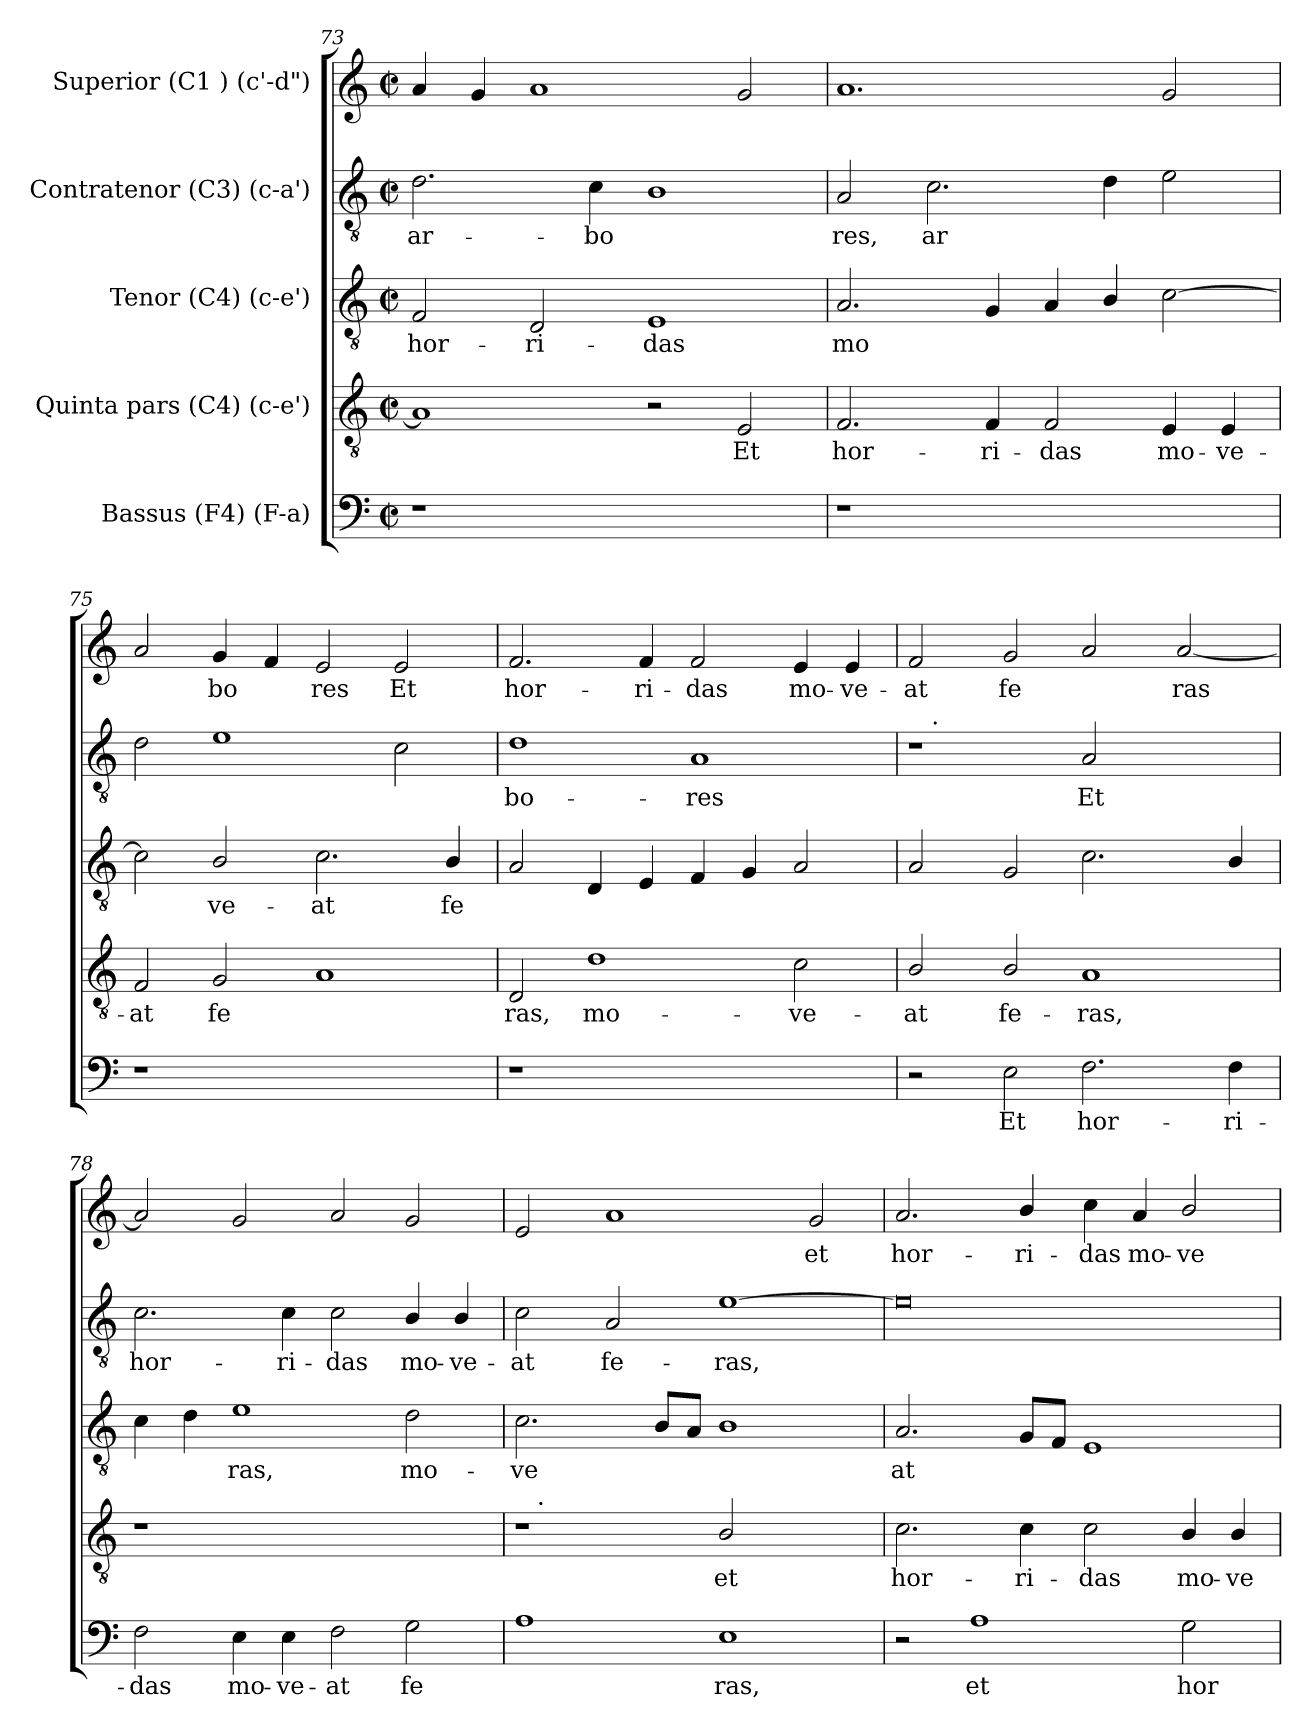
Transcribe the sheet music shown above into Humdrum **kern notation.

**kern	**text	**kern	**text	**kern	**text	**kern	**text	**kern	**text
*part5	*part5	*part4	*part4	*part3	*part3	*part2	*part2	*part1	*part1
*staff5	*staff5	*staff4	*staff4	*staff3	*staff3	*staff2	*staff2	*staff1	*staff1
*I"Bassus (F4)  (F-a)	*	*I"Quinta pars (C4)  (c-e')	*	*I"Tenor (C4)  (c-e')	*	*I"Contratenor (C3)  (c-a')	*	*I"Superior (C1 )  (c'-d")	*
!!LO:PB:g=z
*clefF4	*	*clefGv2	*	*clefGv2	*	*clefGv2	*	*clefG2	*
*k[]	*	*k[]	*	*k[]	*	*k[]	*	*k[]	*
*C:	*	*C:	*	*C:	*	*C:	*	*C:	*
*M2/2	*	*M2/2	*	*M2/2	*	*M2/2	*	*M2/2	*
*met(c|)	*	*met(c|)	*	*met(c|)	*	*met(c|)	*	*met(c|)	*
=73	=73	=73	=73	=73	=73	=73	=73	=73	=73
!	!	!	!LO:LY:b:cj	!	!LO:LY:b:cj	!	!LO:LY:b:cj	!	!LO:LY:b:cj
1r	.	1A]	.	2F/	hor-	2.d\	ar-	4a/	--
!	!	!	!	!	!	!	!	!	!LO:LY:b:cj
.	.	.	.	.	.	.	.	4g/	--
!	!	!	!	!	!LO:LY:b:cj	!	!	!	!LO:LY:b:cj
.	.	.	.	2D/	-ri-	.	.	1a	--
!	!	!	!	!	!	!	!LO:LY:b:cj	!	!
.	.	.	.	.	.	4c\	-bo-	.	.
!	!	!	!	!	!LO:LY:b:cj	!	!LO:LY:b:cj	!	!
1ryy	.	2r	.	1E	-das	1B	--	.	.
!	!	!	!LO:LY:b:cj	!	!	!	!	!	!LO:LY:b:cj
.	.	2E/	Et	.	.	.	.	2g/	--
=74	=74	=74	=74	=74	=74	=74	=74	=74	=74
!	!	!	!LO:LY:b:cj	!	!LO:LY:b:cj	!	!LO:LY:b:cj	!	!LO:LY:b:cj
1r	.	2.F/	hor-	2.A/	mo-	2A/	-res,	1.a	--
!	!	!	!	!	!	!	!LO:LY:b:cj	!	!
.	.	.	.	.	.	2.c\	ar-	.	.
!	!	!	!LO:LY:b:cj	!	!LO:LY:b:cj	!	!	!	!
.	.	4F/	-ri-	4G/	--	.	.	.	.
!	!	!	!LO:LY:b:cj	!	!LO:LY:b:cj	!	!	!	!
1ryy	.	2F/	-das	4A/	--	.	.	.	.
!	!	!	!	!	!LO:LY:b:cj	!	!LO:LY:b:cj	!	!
.	.	.	.	4B/	--	4d\	--	.	.
!	!	!	!LO:LY:b:cj	!	!LO:LY:b:cj	!	!LO:LY:b:cj	!	!LO:LY:b:cj
.	.	4E/	mo-	[>2c\	--	2e\	--	2g/	--
!	!	!	!LO:LY:b:cj	!	!	!	!	!	!
.	.	4E/	-ve-	.	.	.	.	.	.
=75	=75	=75	=75	=75	=75	=75	=75	=75	=75
!	!	!	!LO:LY:b:cj	!	!LO:LY:b:cj	!	!LO:LY:b:cj	!	!LO:LY:b:cj
1r	.	2F/	-at	2c\]	--	2d\	--	2a/	--
!	!	!	!LO:LY:b:cj	!	!LO:LY:b:cj	!	!LO:LY:b:cj	!	!LO:LY:b:cj
.	.	2G/	fe-	2B/	-ve-	1e	--	4g/	-bo-
!	!	!	!	!	!	!	!	!	!LO:LY:b:cj
.	.	.	.	.	.	.	.	4f/	--
!	!	!	!LO:LY:b:cj	!	!LO:LY:b:cj	!	!	!	!LO:LY:b:cj
1ryy	.	1A	--	2.c\	-at	.	.	2e/	-res
!	!	!	!	!	!	!	!LO:LY:b:cj	!	!LO:LY:b:cj
.	.	.	.	.	.	2c\	--	2e/	Et
!	!	!	!	!	!LO:LY:b:cj	!	!	!	!
.	.	.	.	4B/	fe-	.	.	.	.
=76	=76	=76	=76	=76	=76	=76	=76	=76	=76
!	!	!	!LO:LY:b:cj	!	!LO:LY:b:cj	!	!LO:LY:b:cj	!	!LO:LY:b:cj
1r	.	2D/	-ras,	2A/	--	1d	-bo-	2.f/	hor-
!	!	!	!LO:LY:b:cj	!	!LO:LY:b:cj	!	!	!	!
.	.	1d	mo-	4D/	--	.	.	.	.
!	!	!	!	!	!LO:LY:b:cj	!	!	!	!LO:LY:b:cj
.	.	.	.	4E/	--	.	.	4f/	-ri-
!	!	!	!	!	!LO:LY:b:cj	!	!LO:LY:b:cj	!	!LO:LY:b:cj
1ryy	.	.	.	4F/	--	1A	-res	2f/	-das
!	!	!	!	!	!LO:LY:b:cj	!	!	!	!
.	.	.	.	4G/	--	.	.	.	.
!	!	!	!LO:LY:b:cj	!	!LO:LY:b:cj	!	!	!	!LO:LY:b:cj
.	.	2c\	-ve-	2A/	--	.	.	4e/	mo-
!	!	!	!	!	!	!	!	!	!LO:LY:b:cj
.	.	.	.	.	.	.	.	4e/	-ve-
!!LO:LB:g=z
=77	=77	=77	=77	=77	=77	=77	=77	=77	=77
!	!	!	!LO:LY:b:cj	!	!LO:LY:b:cj	!	!	!	!LO:LY:b:cj
*	*	*	*	*	*	*^	*	*	*
2r	.	2B/	-at	2A/	--	1r	16ryy	.	2f/	-at
!	!	!	!	!	!	!	!LO:TX:a:t=.	!	!	!
.	.	.	.	.	.	.	1ryy	.	.	.
!	!LO:LY:b:cj	!	!LO:LY:b:cj	!	!LO:LY:b:cj	!	!	!	!	!LO:LY:b:cj
2E\	Et	2B/	fe-	2G/	--	.	.	.	2g/	fe-
!	!LO:LY:b:cj	!	!LO:LY:b:cj	!	!LO:LY:b:cj	!	!	!LO:LY:b:cj	!	!LO:LY:b:cj
2.F\	hor-	1A	-ras,	2.c\	--	2A/	.	Et	2a/	--
.	.	.	.	.	.	.	2...ryy	.	.	.
!	!	!	!	!	!	!	!	!	!	!LO:LY:b:cj
.	.	.	.	.	.	2ryy	.	.	[<2a/	-ras
!	!LO:LY:b:cj	!	!	!	!LO:LY:b:cj	!	!	!	!	!
4F\	-ri-	.	.	4B/	--	.	.	.	.	.
=78	=78	=78	=78	=78	=78	=78	=78	=78	=78	=78
!	!LO:LY:b:cj	!	!	!	!LO:LY:b:cj	!	!	!LO:LY:b:cj	!	!LO:LY:b:cj
*	*	*	*	*	*	*v	*v	*	*	*
2F\	-das	1r	.	4c\	--	2.c\	hor-	2a/]	.
!	!	!	!	!	!LO:LY:b:cj	!	!	!	!
.	.	.	.	4d\	--	.	.	.	.
!	!LO:LY:b:cj	!	!	!	!LO:LY:b:cj	!	!	!	!LO:LY:b:cj
4E\	mo-	.	.	1e	-ras,	.	.	2g/	.
!	!LO:LY:b:cj	!	!	!	!	!	!LO:LY:b:cj	!	!
4E\	-ve-	.	.	.	.	4c\	-ri-	.	.
!	!LO:LY:b:cj	!	!	!	!	!	!LO:LY:b:cj	!	!LO:LY:b:cj
2F\	-at	1ryy	.	.	.	2c\	-das	2a/	.
!	!LO:LY:b:cj	!	!	!	!LO:LY:b:cj	!	!LO:LY:b:cj	!	!LO:LY:b:cj
2G\	fe-	.	.	2d\	mo-	4B/	mo-	2g/	.
!	!	!	!	!	!	!	!LO:LY:b:cj	!	!
.	.	.	.	.	.	4B/	-ve-	.	.
=79	=79	=79	=79	=79	=79	=79	=79	=79	=79
!	!LO:LY:b:cj	!	!	!	!LO:LY:b:cj	!	!LO:LY:b:cj	!	!LO:LY:b:cj
*	*	*^	*	*	*	*	*	*	*
1A	--	1r	16ryy	.	2.c\	-ve-	2c\	-at	2e/	.
!	!	!	!LO:TX:a:t=.	!	!	!	!	!	!	!
.	.	.	1ryy	.	.	.	.	.	.	.
!	!	!	!	!	!	!	!	!LO:LY:b:cj	!	!LO:LY:b:cj
.	.	.	.	.	.	.	2A/	fe-	1a	.
!	!	!	!	!	!	!LO:LY:b:cj	!	!	!	!
.	.	.	.	.	8B/L	--	.	.	.	.
!	!	!	!	!	!	!LO:LY:b:cj	!	!	!	!
.	.	.	.	.	8A/J	--	.	.	.	.
!	!LO:LY:b:cj	!	!	!LO:LY:b:cj	!	!LO:LY:b:cj	!	!LO:LY:b:cj	!	!
1E	-ras,	2B/	.	et	1B	--	[>1e	-ras,	.	.
.	.	.	2...ryy	.	.	.	.	.	.	.
!	!	!	!	!	!	!	!	!	!	!LO:LY:b:cj
.	.	2ryy	.	.	.	.	.	.	2g/	et
=80	=80	=80	=80	=80	=80	=80	=80	=80	=80	=80
!	!	!	!	!LO:LY:b:cj	!	!LO:LY:b:cj	!	!LO:LY:b:cj	!	!LO:LY:b:cj
*	*	*v	*v	*	*	*	*	*	*	*
2r	.	2.c\	hor-	2.A/	-at	0e]	.	2.a/	hor-
!	!LO:LY:b:cj	!	!	!	!	!	!	!	!
1A	et	.	.	.	.	.	.	.	.
!	!	!	!LO:LY:b:cj	!	!LO:LY:b:cj	!	!	!	!LO:LY:b:cj
.	.	4c\	-ri-	8G/L	.	.	.	4b/	-ri-
!	!	!	!	!	!LO:LY:b:cj	!	!	!	!
.	.	.	.	8F/J	.	.	.	.	.
!	!	!	!LO:LY:b:cj	!	!LO:LY:b:cj	!	!	!	!LO:LY:b:cj
.	.	2c\	-das	1E	.	.	.	4cc\	-das
!	!	!	!	!	!	!	!	!	!LO:LY:b:cj
.	.	.	.	.	.	.	.	4a/	mo-
!	!LO:LY:b:cj	!	!LO:LY:b:cj	!	!	!	!	!	!LO:LY:b:cj
2G\	hor-	4B/	mo-	.	.	.	.	2b/	-ve-
!	!	!	!LO:LY:b:cj	!	!	!	!	!	!
.	.	4B/	-ve-	.	.	.	.	.	.
=	=	=	=	=	=	=	=	=	=
*-	*-	*-	*-	*-	*-	*-	*-	*-	*-
